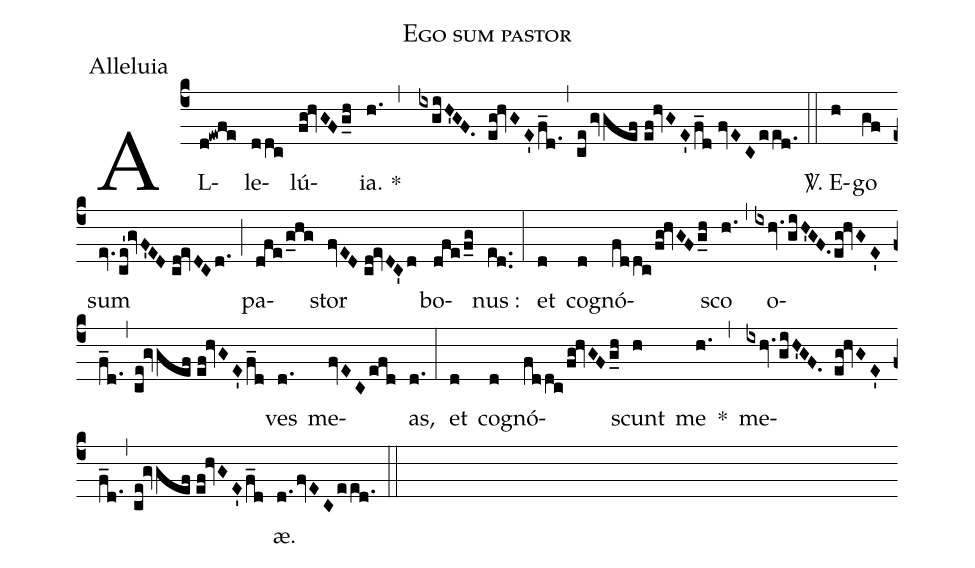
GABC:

name:Ego sum pastor;
office-part:Alleluia;
%%
(c4) AL(d!ewfe)le(ddc)lú(fg!hvGFg_h)ia. *(h.,ixgiH'GF. eg!hvGE'f_d.,cegvgef//ef!hvGE'f_d//fvECeed.) (::)

<sp>V/</sp>. E(h)go(gf) sum(ev.ce'!gvF'ED//cd!evDCd.) (;) pa(dfe/g_hg)stor(fvED//cd!evDC'd) bo(dfe/f_g)nus :(ed..) (:)
et(d) co(d)gnó(fddc/fg!hvGFg_h)sco(h.) (,) o(ixhv.giH'GF./eg!hvGE'f_d.,ce!gvgef//ef!hvGE'f_d)ves(d.) me(fvECefd)as,(d.) (:)
et(d) co(d)gnó(fddc/fg!hvGFg_h)scunt(h) me(h.) *(,) me(ixhv.giH'GF. eg!hvGE'f_d.,ce!gvgef//ef!hvGE'f_d)æ.(d.fvECeed.) (::)
